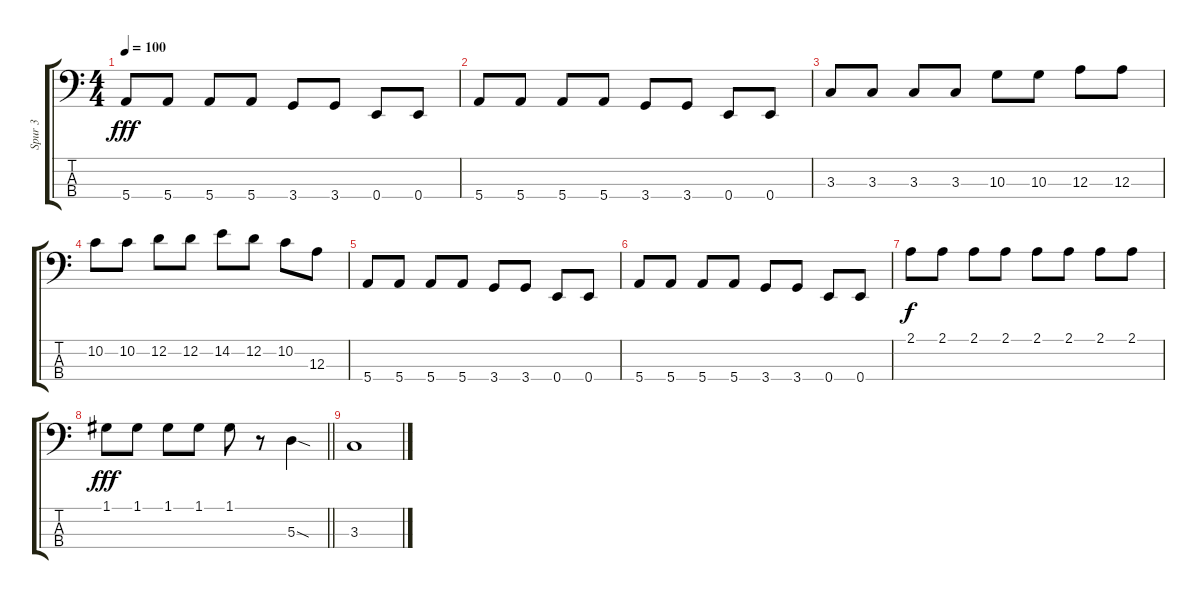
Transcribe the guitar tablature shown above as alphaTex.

\track ("Spur 3" "Spur 3") {instrument electricbassfinger}
\staff {score tabs}
\tuning (G2 D2 A1 E1) {hide}
\ts (4 4)
\tempo 100
\clef f4
\ks c
5.4.8{dy fff} 5.4.8 5.4.8 5.4.8 3.4.8 3.4.8 0.4.8 0.4.8 |
5.4.8 5.4.8 5.4.8 5.4.8 3.4.8 3.4.8 0.4.8 0.4.8 |
3.3.8 3.3.8 3.3.8 3.3.8 10.3.8 10.3.8 12.3.8 12.3.8 |
10.2.8 10.2.8 12.2.8 12.2.8 14.2.8 12.2.8 10.2.8 12.3.8 |
5.4.8 5.4.8 5.4.8 5.4.8 3.4.8 3.4.8 0.4.8 0.4.8 |
5.4.8 5.4.8 5.4.8 5.4.8 3.4.8 3.4.8 0.4.8 0.4.8 |
2.1.8{dy f} 2.1.8 2.1.8 2.1.8 2.1.8 2.1.8 2.1.8 2.1.8 |
\barLineRight lightlight
1.1.8{dy fff} 1.1.8 1.1.8 1.1.8 1.1.8 r.8 5.3{sod}.4 |
3.3.1
